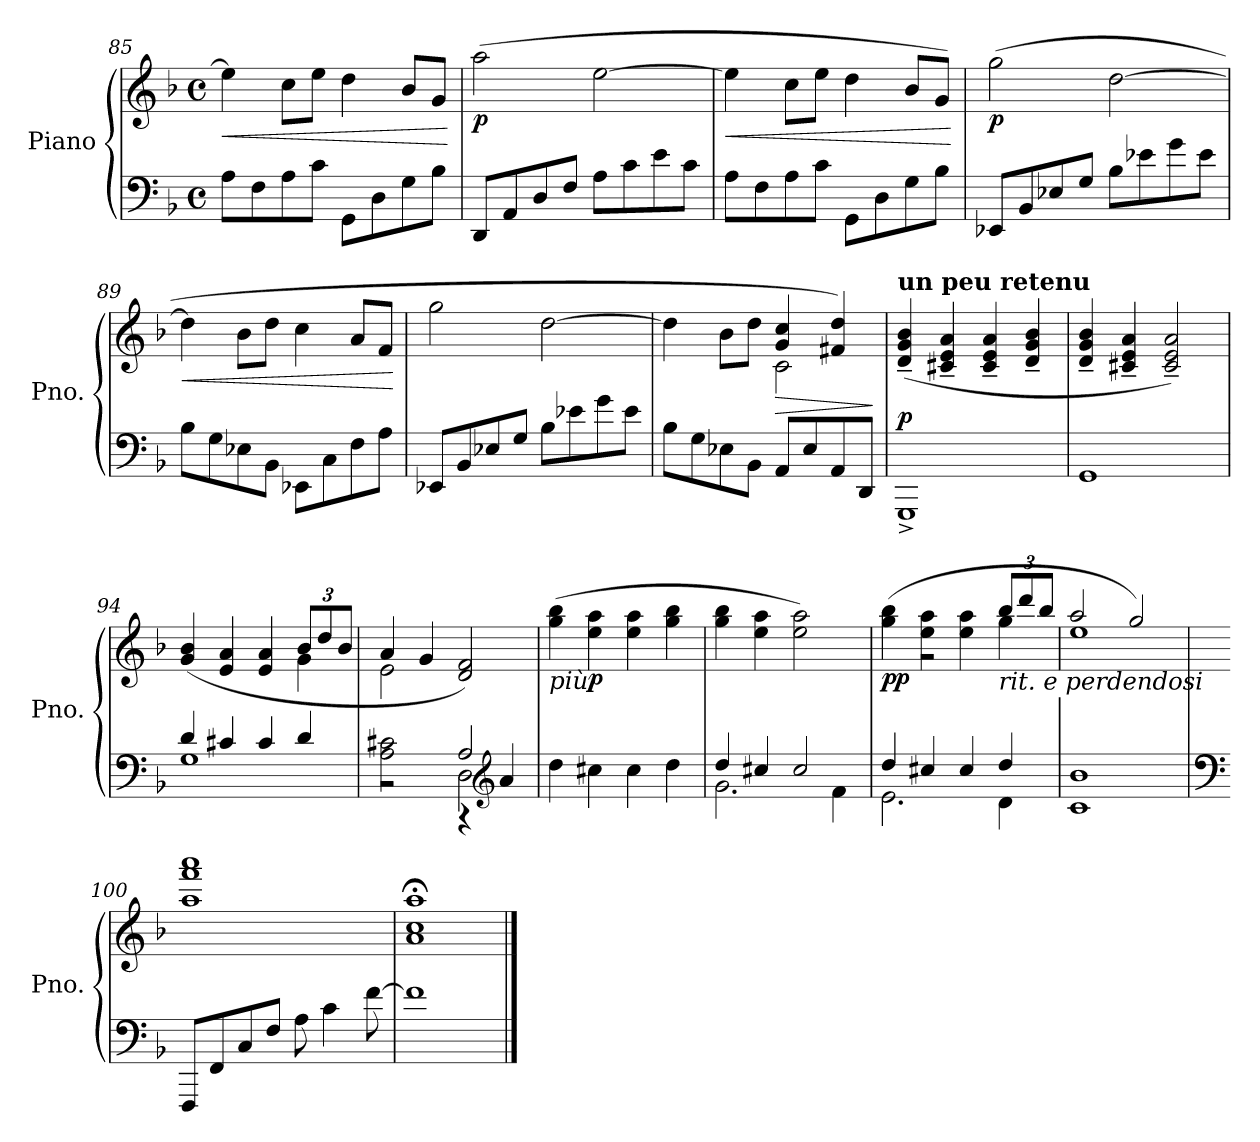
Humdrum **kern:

**kern	**kern	**dynam
*part1	*part1	*part1
*staff2	*staff1	*staff1/2
*I"Piano	*	*
*I'Pno.	*	*
*clefF4	*clefG2	*
*k[b-]	*k[b-]	*
*M4/4	*M4/4	*
*met(c)	*met(c)	*
=85	=85	=85
!	!	!LO:HP:b
8A\L	4ee\]	<
8F\	.	.
8A\	8cc\L	.
8c\J	8ee\J	.
8GG\L	4dd\	.
8D\	.	.
8G\	8b-/L	.
8B-\J	8g/J	.
.	.	[
=86	=86	=86
!	!	!LO:DY:b
8DD/L	(2aa\	p
8AA/	.	.
8D/	.	.
8F/J	.	.
8A\L	[2ee\	.
8c\	.	.
8e\	.	.
8c\J	.	.
!!LO:PB:g=z
=87	=87	=87
!	!	!LO:HP:b
8A\L	4ee\]	<
8F\	.	.
8A\	8cc\L	.
8c\J	8ee\J	.
8GG\L	4dd\	.
8D\	.	.
8G\	8b-/L	.
8B-\J	8g/J)	.
.	.	[
=88	=88	=88
!	!	!LO:DY:b
8EE-X/L	(2gg\	p
8BB-/	.	.
8E-X/	.	.
8G/J	.	.
8B-\L	[2dd\	.
8e-X\	.	.
8g\	.	.
8e-\J	.	.
=89	=89	=89
!	!	!LO:HP:b
8B-\L	4dd\]	<
8G\	.	.
8E-X\	8b-\L	.
8BB-\J	8dd\J	.
8EE-X\L	4cc\	.
8C\	.	.
8F\	8a/L	.
8A\J	8f/J	.
.	.	[
=90	=90	=90
8EE-X/L	2gg\	.
8BB-/	.	.
8E-X/	.	.
8G/J	.	.
8B-\L	[2dd\	.
8e-X\	.	.
8g\	.	.
8e-\J	.	.
!!LO:LB:g=z
=91	=91	=91
*	*MM102	*
*	*^	*
8B-\L	4dd\]	2ryy	.
8G\	.	.	.
8E-X\	8b-\L	.	.
8BB-\J	8dd\J	.	.
*	*MM90	*	*
!	!	!	!LO:HP:b
8AA/L	4g/ 4cc/	2c\	>
8E-/	.	.	.
8AA/	4f#X/ 4dd/)	.	.
8DD/J	.	.	.
*	*v	*v	*
.	.	]
=92	=92	=92
*	*MM108	*
!	!LO:TX:a:B:t=un peu retenu	!
!	!	!LO:DY:a=2
1GGG^	(4d/~ 4g/~ 4b-/~	p
.	4c#X/~ 4e/~ 4a/~	.
.	4c#/~ 4e/~ 4a/~	.
.	4d/~ 4g/~ 4b-/~	.
=93	=93	=93
1GG	4d/~ 4g/~ 4b-/~	.
.	4c#X/~ 4e/~ 4a/~	.
.	2c#/~ 2e/~ 2a/~)	.
=94	=94	=94
*^	*^	*
4d/	1G	(4g/ 4b-/	2.ryy	.
4c#X/	.	4e/ 4a/	.	.
4c#/	.	4e/ 4a/	.	.
*	*	*Xbrackettup	*	*
4d/	.	12b-/L	4g\	.
.	.	12dd/	.	.
.	.	12b-/J	.	.
=95	=95	=95	=95	=95
*	*^	*	*	*
2A\ 2c#X\	2r	2ryy	4a/	2e\	.
.	.	.	4g/	.	.
2D\	2A/	4rCC	2d/ 2f/)	2ryy	.
*clefG2	*	*	*	*	*
.	.	4a/	.	.	.
*	*	*	*v	*v	*
=96	=96	=96	=96	=96
!	!	!	!LO:TX:b:i:t=più	!
*v	*v	*v	*	*
4dd\	(4gg\ 4bb-\	.
!	!	!LO:DY:b
4cc#X\	4ee\ 4aa\	p
4cc#\	4ee\ 4aa\	.
4dd\	4gg\ 4bb-\	.
!!LO:LB:g=z
=97	=97	=97
*^	*	*
4dd/	2.g\	4gg\ 4bb-\	.
4cc#X/	.	4ee\ 4aa\	.
2cc#/	.	2ee\ 2aa\)	.
.	4f\	.	.
=98	=98	=98	=98
*	*	*^	*
!	!	!	!	!LO:DY:b
2.e\	4dd/	(4gg\ 4bb-\	4ryy	pp
*	*	*MM102	*	*
.	4cc#X/	4ee\ 4aa\	2r	.
.	4cc#/	4ee\ 4aa\	.	.
*	*	*MM96	*	*
!	!	!LO:TX:b:i:t=rit. e perdendosi	!	!
4d\	4dd/	12bb-/L	4gg\	.
.	.	12ddd/	.	.
.	.	12bb-/J	.	.
*v	*v	*	*	*
=99	=99	=99	=99
*	*MM90	*	*
1c 1b-	2aa/	1ee	.
*	*MM78	*	*
.	2gg/)	.	.
*	*v	*v	*
=100	=100	=100
*clefF4	*	*
*	*MM60	*
8FFF/L	1aa 1fff 1aaa	.
8FF/	.	.
8C/	.	.
8F/J	.	.
8A\	.	.
4c\	.	.
[8f\	.	.
=101	=101	=101
1f]	1a;< 1cc;< 1aa;<	.
==	==	==
*-	*-	*-
